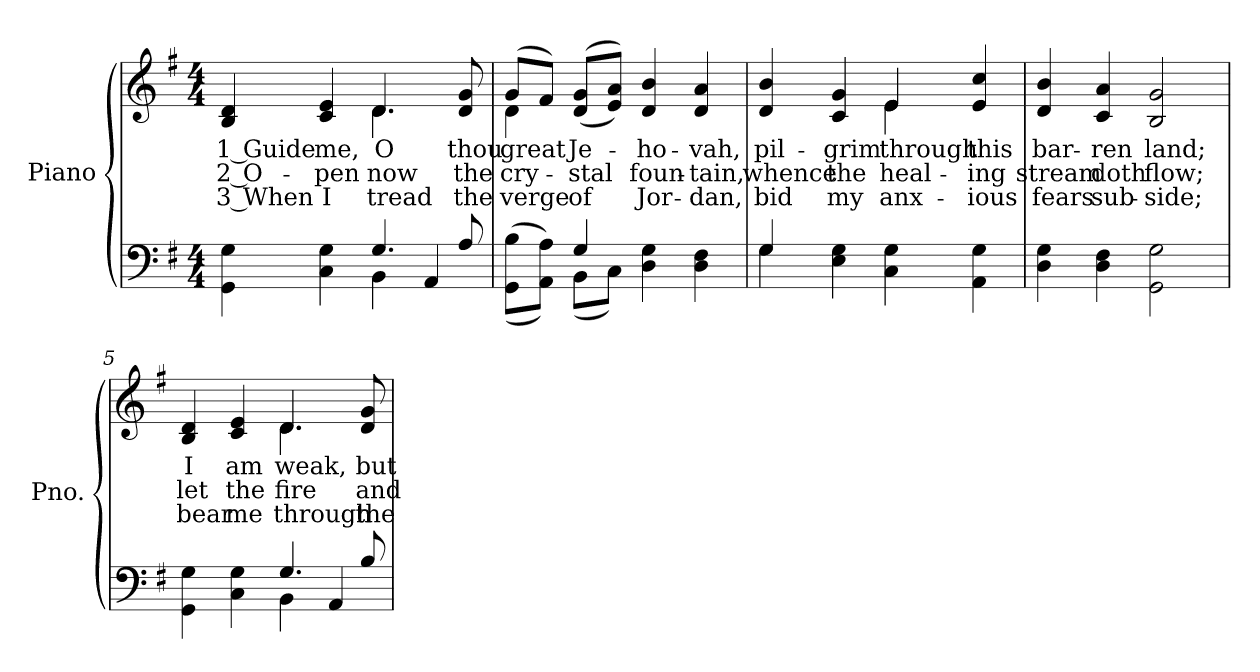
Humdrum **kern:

**kern	**kern	**text	**text	**text
*part2	*part1	*part1	*part1	*part1
*staff2	*staff1	*staff1	*staff1	*staff1
*I"Piano	*I"Piano	*	*	*
*I'Pno.	*I'Pno.	*	*	*
!!LO:PB:g=z
*clefF4	*clefG2	*	*	*
*k[f#]	*k[f#]	*	*	*
*G:	*G:	*	*	*
*M4/4	*M4/4	*	*	*
=1	=1	=1	=1	=1
*^	*	*	*	*
!	!	!	!LO:LY:b:color=#000000	!LO:LY:b:color=#000000	!LO:LY:b:color=#000000
*	*	*^	*	*	*
4GGi\ 4Gi	2ryy	4Bi/ 4di	2ryy	1 Guide	2 O-	3 When
!	!	!	!	!LO:LY:b:color=#000000	!LO:LY:b:color=#000000	!LO:LY:b:color=#000000
4Ci\ 4Gi	.	4ci/ 4ei	.	me,	-pen	I
!	!	!	!	!LO:LY:b:color=#000000	!LO:LY:b:color=#000000	!LO:LY:b:color=#000000
4.Gi/	4BBi\	4.di/	4.di\	O	now	tread
.	4AAi/	.	.	.	.	.
!	!	!	!	!LO:LY:b:color=#000000	!LO:LY:b:color=#000000	!LO:LY:b:color=#000000
8Ai/	.	8di/ 8gi	8ryy	thou	the	the
=2	=2	=2	=2	=2	=2	=2
!	!	!	!	!LO:LY:b:color=#000000	!LO:LY:b:color=#000000	!LO:LY:b:color=#000000
((8GGi\ 8Bi\L	4ryy	(8gi/L	4di\	great	cry-	verge
8AAi\ 8Ai\J))	.	8f#i/J)	.	.	.	.
!	!	!	!	!LO:LY:b:color=#000000	!LO:LY:b:color=#000000	!LO:LY:b:color=#000000
4Gi/	(8BBi\L	((8di/ 8gi/L	2.ryy	Je-	-stal	of
.	8Ci\J)	8ei/ 8ai/J))	.	.	.	.
!	!	!	!	!LO:LY:b:color=#000000	!LO:LY:b:color=#000000	!LO:LY:b:color=#000000
4Di\ 4Gi	2ryy	4di/ 4bi	.	-ho-	foun-	Jor-
!	!	!	!	!LO:LY:b:color=#000000	!LO:LY:b:color=#000000	!LO:LY:b:color=#000000
4Di\ 4F#i	.	4di/ 4ai	.	-vah,	-tain,	-dan,
=3	=3	=3	=3	=3	=3	=3
!	!	!	!	!LO:LY:b:color=#000000	!LO:LY:b:color=#000000	!LO:LY:b:color=#000000
4Gi/	4Gi\	4di/ 4bi	2ryy	pil-	whence	bid
!	!	!	!	!LO:LY:b:color=#000000	!LO:LY:b:color=#000000	!LO:LY:b:color=#000000
4Ei\ 4Gi	2.ryy	4ci/ 4gi	.	-grim	the	my
!	!	!	!	!LO:LY:b:color=#000000	!LO:LY:b:color=#000000	!LO:LY:b:color=#000000
4Ci\ 4Gi	.	4ei/	4ei\	through	heal-	anx-
!	!	!	!	!LO:LY:b:color=#000000	!LO:LY:b:color=#000000	!LO:LY:b:color=#000000
4AAi\ 4Gi	.	4ei/ 4cci	4ryy	this	-ing	-ious
*v	*v	*	*	*	*	*
*	*v	*v	*	*	*
=4	=4	=4	=4	=4
*	*^	*	*	*
!	!	!	!LO:LY:b:color=#000000	!LO:LY:b:color=#000000	!LO:LY:b:color=#000000
*	*v	*v	*	*	*
4Di\ 4Gi	4di/ 4bi	bar-	stream	fears
!	!	!LO:LY:b:color=#000000	!LO:LY:b:color=#000000	!LO:LY:b:color=#000000
4Di\ 4F#i	4ci/ 4ai	-ren	doth	sub-
!	!	!LO:LY:b:color=#000000	!LO:LY:b:color=#000000	!LO:LY:b:color=#000000
2GGi\ 2Gi	2Bi/ 2gi	land;	flow;	-side;
!!LO:LB:g=z
=5	=5	=5	=5	=5
*^	*	*	*	*
!	!	!	!LO:LY:b:color=#000000	!LO:LY:b:color=#000000	!LO:LY:b:color=#000000
*	*	*^	*	*	*
4GGi\ 4Gi	2ryy	4Bi/ 4di	2ryy	I	let	bear
!	!	!	!	!LO:LY:b:color=#000000	!LO:LY:b:color=#000000	!LO:LY:b:color=#000000
4Ci\ 4Gi	.	4ci/ 4ei	.	am	the	me
!	!	!	!	!LO:LY:b:color=#000000	!LO:LY:b:color=#000000	!LO:LY:b:color=#000000
4.Gi/	4BBi\	4.di/	4.di\	weak,	fire	through
.	4AAi/	.	.	.	.	.
!	!	!	!	!LO:LY:b:color=#000000	!LO:LY:b:color=#000000	!LO:LY:b:color=#000000
8Bi/	.	8di/ 8gi	8ryy	but	and	the
*v	*v	*	*	*	*	*
*	*v	*v	*	*	*
=	=	=	=	=
*-	*-	*-	*-	*-
